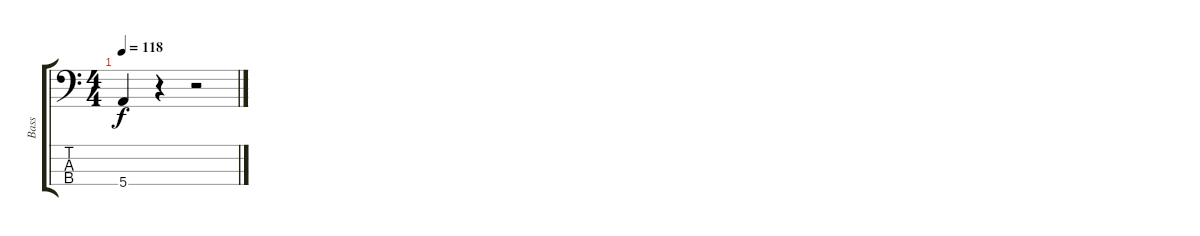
\track ("Bass" "Bass") {instrument electricbasspick}
\staff {score tabs}
\tuning (G2 D2 A1 E1) {hide}
\ts (4 4)
\tempo 118
\clef f4
\ks c
5.4.4{dy f} r.4 r.2
